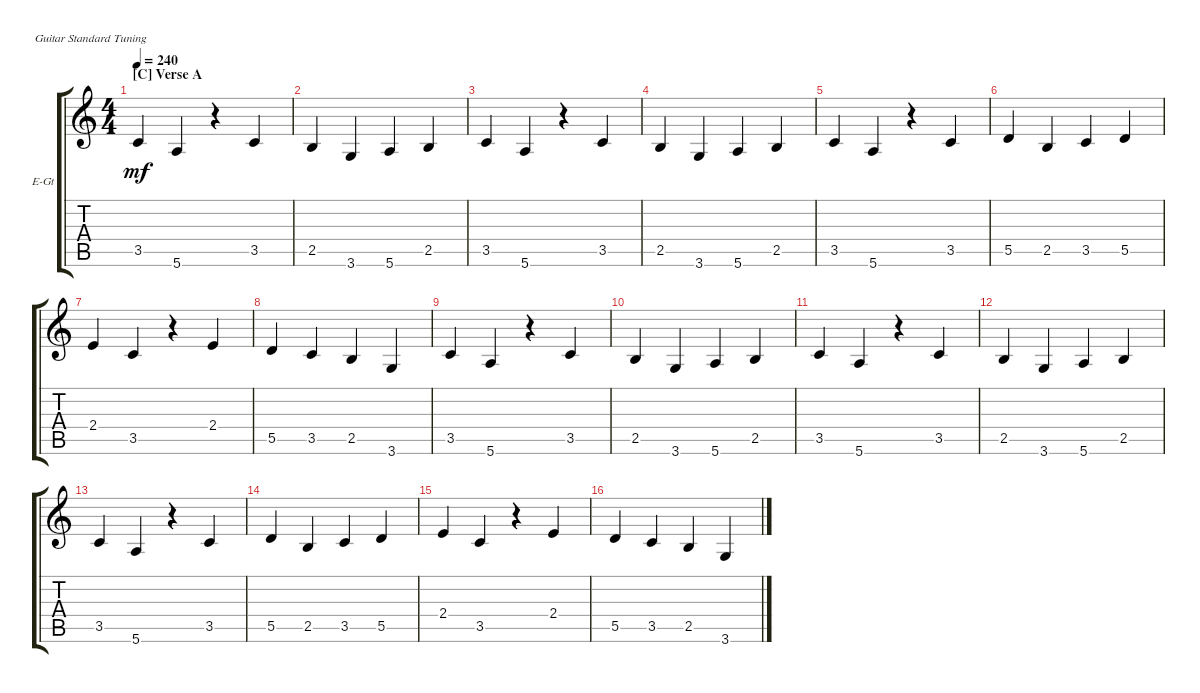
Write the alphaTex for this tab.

\defaultSystemsLayout 4
\bracketExtendMode groupsimilarinstruments
\firstSystemTrackNameOrientation horizontal
\otherSystemsTrackNameOrientation horizontal
\track ("Rhythm Octs/Other" "E-Gt") {instrument distortionguitar}
\staff {score tabs}
\tuning (E4 B3 G3 D3 A2 E2)
\ts (4 4)
\section ("C" "Verse A")
\tempo 240
\clef g2
\scale
0.333333
\ks c
3.5.4{dy mf} 5.6.4 r.4 3.5.4 |
\scale
0.333333 2.5.4 3.6.4 5.6.4 2.5.4 |
\scale
0.333333 3.5.4 5.6.4 r.4 3.5.4 |
\scale
0.333333 2.5.4 3.6.4 5.6.4 2.5.4 |
\scale
0.333333 3.5.4 5.6.4 r.4 3.5.4 |
\scale
0.333333 5.5.4 2.5.4 3.5.4 5.5.4 |
\scale
0.333333 2.4.4 3.5.4 r.4 2.4.4 |
\scale
0.333333 5.5.4 3.5.4 2.5.4 3.6.4 |
\scale
0.333333 3.5.4 5.6.4 r.4 3.5.4 |
\scale
0.333333 2.5.4 3.6.4 5.6.4 2.5.4 |
\scale
0.333333 3.5.4 5.6.4 r.4 3.5.4 |
\scale
0.333333 2.5.4 3.6.4 5.6.4 2.5.4 |
\scale
0.333333 3.5.4 5.6.4 r.4 3.5.4 |
\scale
0.333333 5.5.4 2.5.4 3.5.4 5.5.4 |
\scale
0.333333 2.4.4 3.5.4 r.4 2.4.4 |
\scale
0.333333 5.5.4 3.5.4 2.5.4 3.6.4
